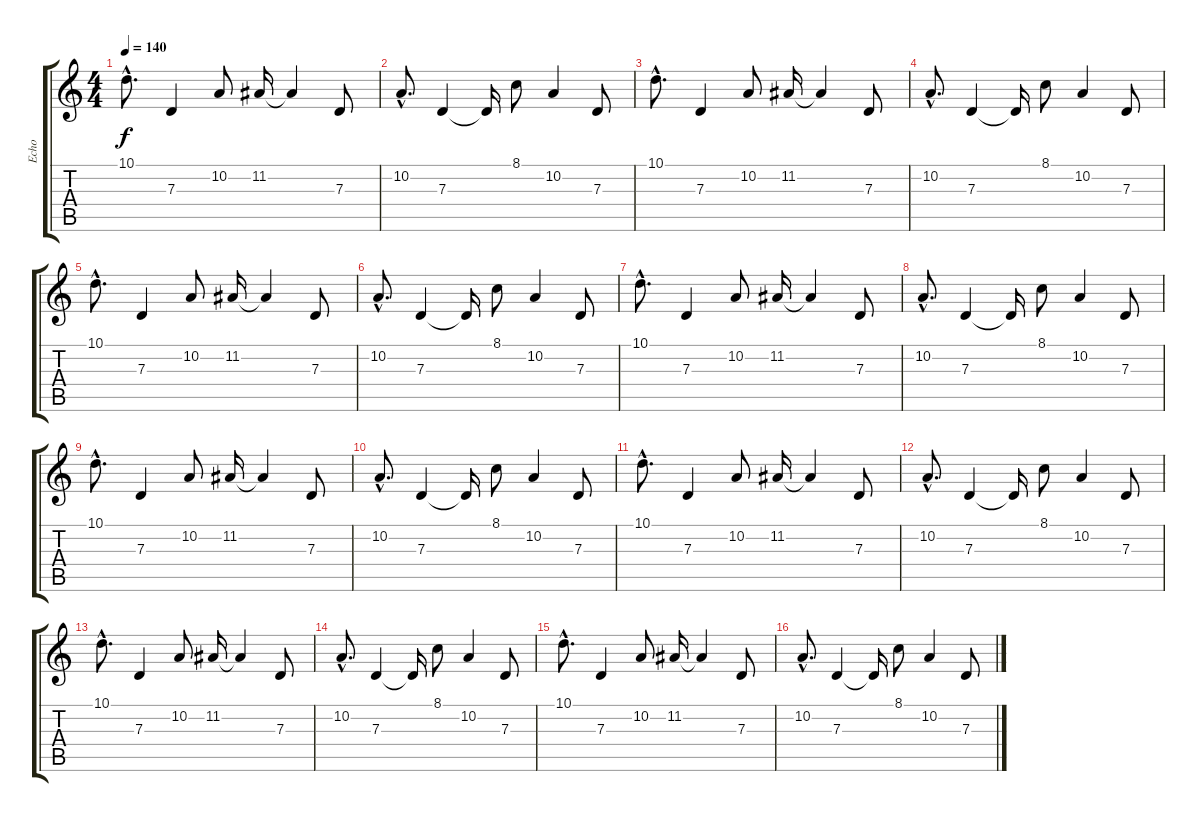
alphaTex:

\track ("Echo" "Echo") {instrument fx7echoes}
\staff {score tabs}
\tuning (E4 B3 G3 D3 A2 D2) {hide}
\ts (4 4)
\tempo 140
\clef g2
\ks c
10.1{hac}.8{d dy f} 7.3.4 10.2.8 11.2.16 11.2{t}.4 7.3.8 |
10.2{hac}.8{d} 7.3.4 7.3{t}.16 8.1.8 10.2.4 7.3.8 |
10.1{hac}.8{d} 7.3.4 10.2.8 11.2.16 11.2{t}.4 7.3.8 |
10.2{hac}.8{d} 7.3.4 7.3{t}.16 8.1.8 10.2.4 7.3.8 |
10.1{hac}.8{d} 7.3.4 10.2.8 11.2.16 11.2{t}.4 7.3.8 |
10.2{hac}.8{d} 7.3.4 7.3{t}.16 8.1.8 10.2.4 7.3.8 |
10.1{hac}.8{d} 7.3.4 10.2.8 11.2.16 11.2{t}.4 7.3.8 |
10.2{hac}.8{d} 7.3.4 7.3{t}.16 8.1.8 10.2.4 7.3.8 |
10.1{hac}.8{d} 7.3.4 10.2.8 11.2.16 11.2{t}.4 7.3.8 |
10.2{hac}.8{d} 7.3.4 7.3{t}.16 8.1.8 10.2.4 7.3.8 |
10.1{hac}.8{d} 7.3.4 10.2.8 11.2.16 11.2{t}.4 7.3.8 |
10.2{hac}.8{d} 7.3.4 7.3{t}.16 8.1.8 10.2.4 7.3.8 |
10.1{hac}.8{d} 7.3.4 10.2.8 11.2.16 11.2{t}.4 7.3.8 |
10.2{hac}.8{d} 7.3.4 7.3{t}.16 8.1.8 10.2.4 7.3.8 |
10.1{hac}.8{d} 7.3.4 10.2.8 11.2.16 11.2{t}.4 7.3.8 |
10.2{hac}.8{d} 7.3.4 7.3{t}.16 8.1.8 10.2.4 7.3.8
